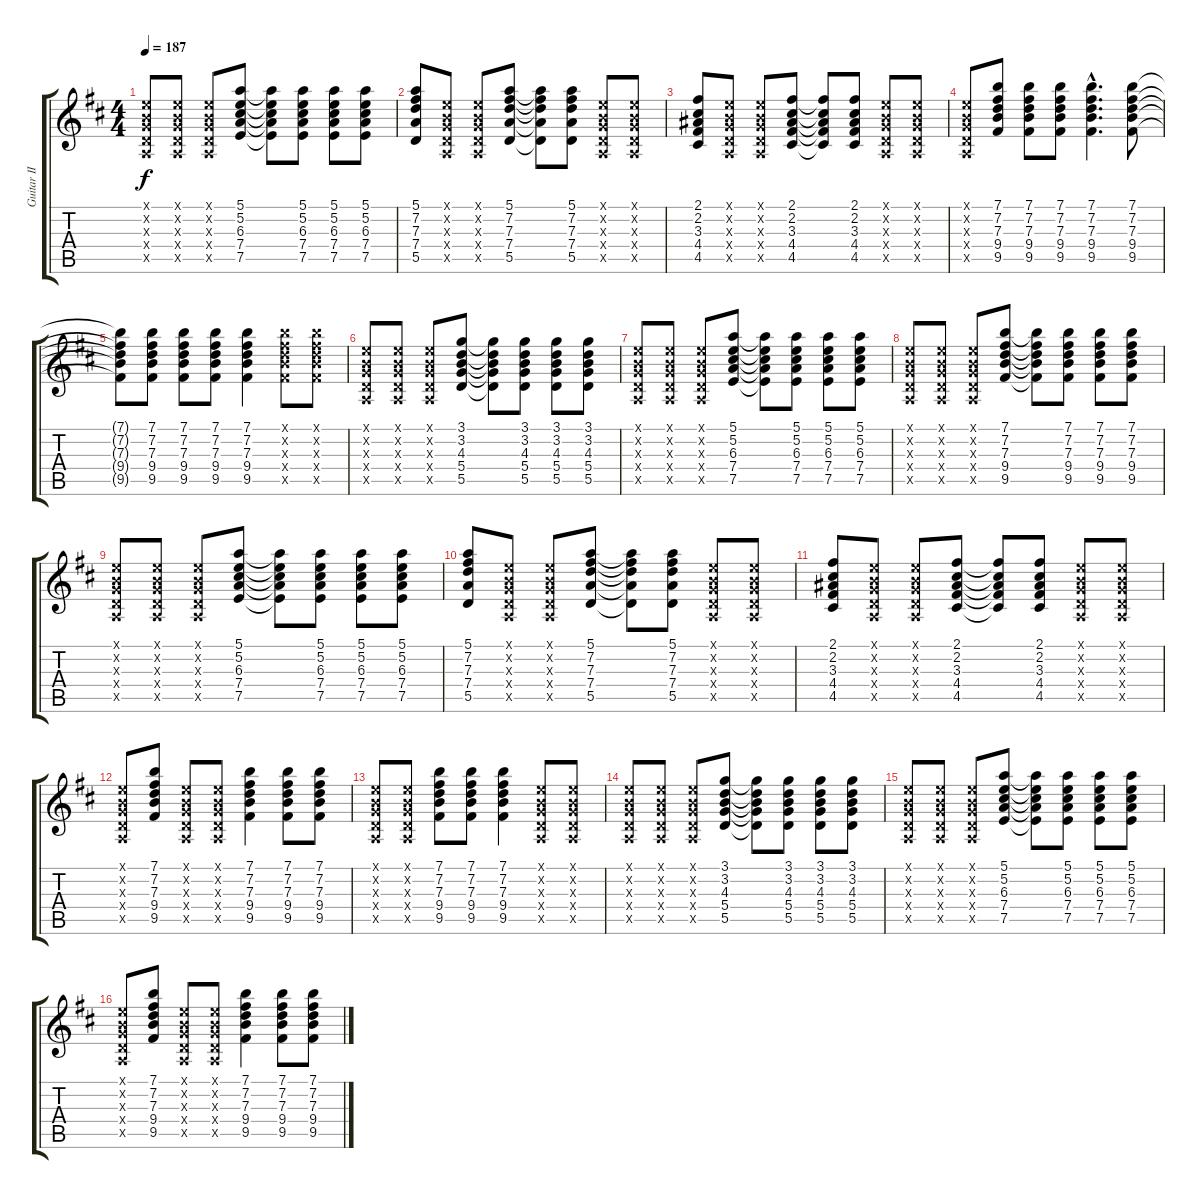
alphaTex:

\track ("Guitar II" "Guitar II") {instrument overdrivenguitar}
\staff {score tabs}
\tuning (E4 B3 G3 D3 A2 E2) {hide}
\ts (4 4)
\tempo 187
\clef g2
\ks d
(0.1{x} 0.2{x} 0.3{x} 0.4{x} 0.5{x}).8{dy f} (0.1{x} 0.2{x} 0.3{x} 0.4{x} 0.5{x}).8 (0.1{x} 0.2{x} 0.3{x} 0.4{x} 0.5{x}).8 (5.1 5.2 6.3 7.4 7.5).8 (5.1{t} 5.2{t} 6.3{t} 7.4{t} 7.5{t}).8 (5.1 5.2 6.3 7.4 7.5).8 (5.1 5.2 6.3 7.4 7.5).8 (5.1 5.2 6.3 7.4 7.5).8 |
(5.1 7.2 7.3 7.4 5.5).8 (0.1{x} 0.2{x} 0.3{x} 0.4{x} 0.5{x}).8 (0.1{x} 0.2{x} 0.3{x} 0.4{x} 0.5{x}).8 (5.1 7.2 7.3 7.4 5.5).8 (5.1{t} 7.2{t} 7.3{t} 7.4{t} 5.5{t}).8 (5.1 7.2 7.3 7.4 5.5).8 (0.1{x} 0.2{x} 0.3{x} 0.4{x} 0.5{x}).8 (0.1{x} 0.2{x} 0.3{x} 0.4{x} 0.5{x}).8 |
(2.1 2.2 3.3 4.4 4.5).8 (0.1{x} 0.2{x} 0.3{x} 0.4{x} 0.5{x}).8 (0.1{x} 0.2{x} 0.3{x} 0.4{x} 0.5{x}).8 (2.1 2.2 3.3 4.4 4.5).8 (2.1{t} 2.2{t} 3.3{t} 4.4{t} 4.5{t}).8 (2.1 2.2 3.3 4.4 4.5).8 (0.1{x} 0.2{x} 0.3{x} 0.4{x} 0.5{x}).8 (0.1{x} 0.2{x} 0.3{x} 0.4{x} 0.5{x}).8 |
(0.1{x} 0.2{x} 0.3{x} 0.4{x} 0.5{x}).8 (7.1 7.2 7.3 9.4 9.5).8 (7.1 7.2 7.3 9.4 9.5).8 (7.1 7.2 7.3 9.4 9.5).8 (7.1{hac} 7.2{hac} 7.3{hac} 9.4{hac} 9.5{hac}).4{d} (7.1 7.2 7.3 9.4 9.5).8 |
(7.1{t} 7.2{t} 7.3{t} 9.4{t} 9.5{t}).8 (7.1 7.2 7.3 9.4 9.5).8 (7.1 7.2 7.3 9.4 9.5).8 (7.1 7.2 7.3 9.4 9.5).8 (7.1 7.2 7.3 9.4 9.5).4 (7.1{x} 7.2{x} 7.3{x} 9.4{x} 9.5{x}).8 (7.1{x} 7.2{x} 7.3{x} 9.4{x} 9.5{x}).8 |
(0.1{x} 0.2{x} 0.3{x} 0.4{x} 0.5{x}).8 (0.1{x} 0.2{x} 0.3{x} 0.4{x} 0.5{x}).8 (0.1{x} 0.2{x} 0.3{x} 0.4{x} 0.5{x}).8 (3.1 3.2 4.3 5.4 5.5).8 (3.1{t} 3.2{t} 4.3{t} 5.4{t} 5.5{t}).8 (3.1 3.2 4.3 5.4 5.5).8 (3.1 3.2 4.3 5.4 5.5).8 (3.1 3.2 4.3 5.4 5.5).8 |
(0.1{x} 0.2{x} 0.3{x} 0.4{x} 0.5{x}).8 (0.1{x} 0.2{x} 0.3{x} 0.4{x} 0.5{x}).8 (0.1{x} 0.2{x} 0.3{x} 0.4{x} 0.5{x}).8 (5.1 5.2 6.3 7.4 7.5).8 (5.1{t} 5.2{t} 6.3{t} 7.4{t} 7.5{t}).8 (5.1 5.2 6.3 7.4 7.5).8 (5.1 5.2 6.3 7.4 7.5).8 (5.1 5.2 6.3 7.4 7.5).8 |
(0.1{x} 0.2{x} 0.3{x} 0.4{x} 0.5{x}).8 (0.1{x} 0.2{x} 0.3{x} 0.4{x} 0.5{x}).8 (0.1{x} 0.2{x} 0.3{x} 0.4{x} 0.5{x}).8 (7.1 7.2 7.3 9.4 9.5).8 (7.1{t} 7.2{t} 7.3{t} 9.4{t} 9.5{t}).8 (7.1 7.2 7.3 9.4 9.5).8 (7.1 7.2 7.3 9.4 9.5).8 (7.1 7.2 7.3 9.4 9.5).8 |
(0.1{x} 0.2{x} 0.3{x} 0.4{x} 0.5{x}).8 (0.1{x} 0.2{x} 0.3{x} 0.4{x} 0.5{x}).8 (0.1{x} 0.2{x} 0.3{x} 0.4{x} 0.5{x}).8 (5.1 5.2 6.3 7.4 7.5).8 (5.1{t} 5.2{t} 6.3{t} 7.4{t} 7.5{t}).8 (5.1 5.2 6.3 7.4 7.5).8 (5.1 5.2 6.3 7.4 7.5).8 (5.1 5.2 6.3 7.4 7.5).8 |
(5.1 7.2 7.3 7.4 5.5).8 (0.1{x} 0.2{x} 0.3{x} 0.4{x} 0.5{x}).8 (0.1{x} 0.2{x} 0.3{x} 0.4{x} 0.5{x}).8 (5.1 7.2 7.3 7.4 5.5).8 (5.1{t} 7.2{t} 7.3{t} 7.4{t} 5.5{t}).8 (5.1 7.2 7.3 7.4 5.5).8 (0.1{x} 0.2{x} 0.3{x} 0.4{x} 0.5{x}).8 (0.1{x} 0.2{x} 0.3{x} 0.4{x} 0.5{x}).8 |
(2.1 2.2 3.3 4.4 4.5).8 (0.1{x} 0.2{x} 0.3{x} 0.4{x} 0.5{x}).8 (0.1{x} 0.2{x} 0.3{x} 0.4{x} 0.5{x}).8 (2.1 2.2 3.3 4.4 4.5).8 (2.1{t} 2.2{t} 3.3{t} 4.4{t} 4.5{t}).8 (2.1 2.2 3.3 4.4 4.5).8 (0.1{x} 0.2{x} 0.3{x} 0.4{x} 0.5{x}).8 (0.1{x} 0.2{x} 0.3{x} 0.4{x} 0.5{x}).8 |
(0.1{x} 0.2{x} 0.3{x} 0.4{x} 0.5{x}).8 (7.1 7.2 7.3 9.4 9.5).8 (0.1{x} 0.2{x} 0.3{x} 0.4{x} 0.5{x}).8 (0.1{x} 0.2{x} 0.3{x} 0.4{x} 0.5{x}).8 (7.1 7.2 7.3 9.4 9.5).4 (7.1 7.2 7.3 9.4 9.5).8 (7.1 7.2 7.3 9.4 9.5).8 |
(0.1{x} 0.2{x} 0.3{x} 0.4{x} 0.5{x}).8 (0.1{x} 0.2{x} 0.3{x} 0.4{x} 0.5{x}).8 (7.1 7.2 7.3 9.4 9.5).8 (7.1 7.2 7.3 9.4 9.5).8 (7.1 7.2 7.3 9.4 9.5).4 (0.1{x} 0.2{x} 0.3{x} 0.4{x} 0.5{x}).8 (0.1{x} 0.2{x} 0.3{x} 0.4{x} 0.5{x}).8 |
(0.1{x} 0.2{x} 0.3{x} 0.4{x} 0.5{x}).8 (0.1{x} 0.2{x} 0.3{x} 0.4{x} 0.5{x}).8 (0.1{x} 0.2{x} 0.3{x} 0.4{x} 0.5{x}).8 (3.1 3.2 4.3 5.4 5.5).8 (3.1{t} 3.2{t} 4.3{t} 5.4{t} 5.5{t}).8 (3.1 3.2 4.3 5.4 5.5).8 (3.1 3.2 4.3 5.4 5.5).8 (3.1 3.2 4.3 5.4 5.5).8 |
(0.1{x} 0.2{x} 0.3{x} 0.4{x} 0.5{x}).8 (0.1{x} 0.2{x} 0.3{x} 0.4{x} 0.5{x}).8 (0.1{x} 0.2{x} 0.3{x} 0.4{x} 0.5{x}).8 (5.1 5.2 6.3 7.4 7.5).8 (5.1{t} 5.2{t} 6.3{t} 7.4{t} 7.5{t}).8 (5.1 5.2 6.3 7.4 7.5).8 (5.1 5.2 6.3 7.4 7.5).8 (5.1 5.2 6.3 7.4 7.5).8 |
(0.1{x} 0.2{x} 0.3{x} 0.4{x} 0.5{x}).8 (7.1 7.2 7.3 9.4 9.5).8 (0.1{x} 0.2{x} 0.3{x} 0.4{x} 0.5{x}).8 (0.1{x} 0.2{x} 0.3{x} 0.4{x} 0.5{x}).8 (7.1 7.2 7.3 9.4 9.5).4 (7.1 7.2 7.3 9.4 9.5).8 (7.1 7.2 7.3 9.4 9.5).8
